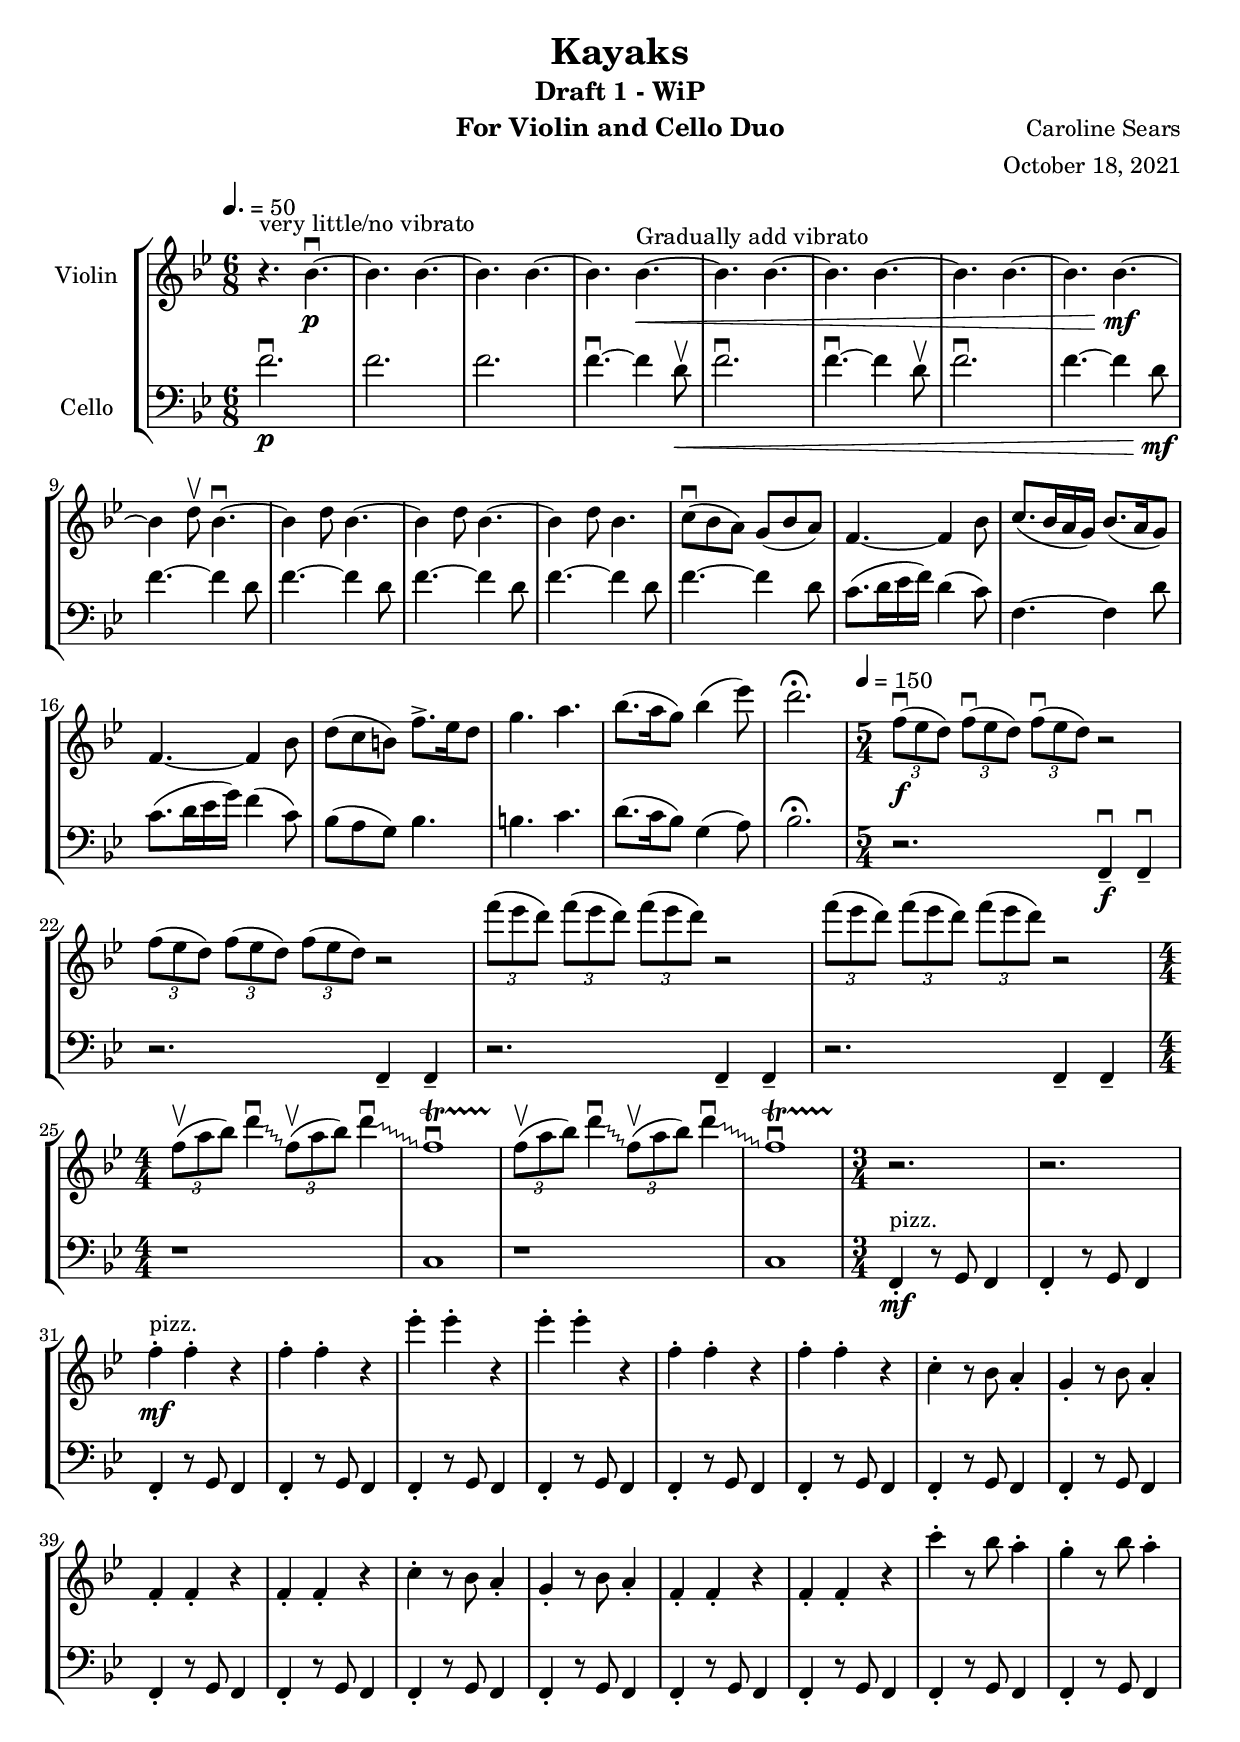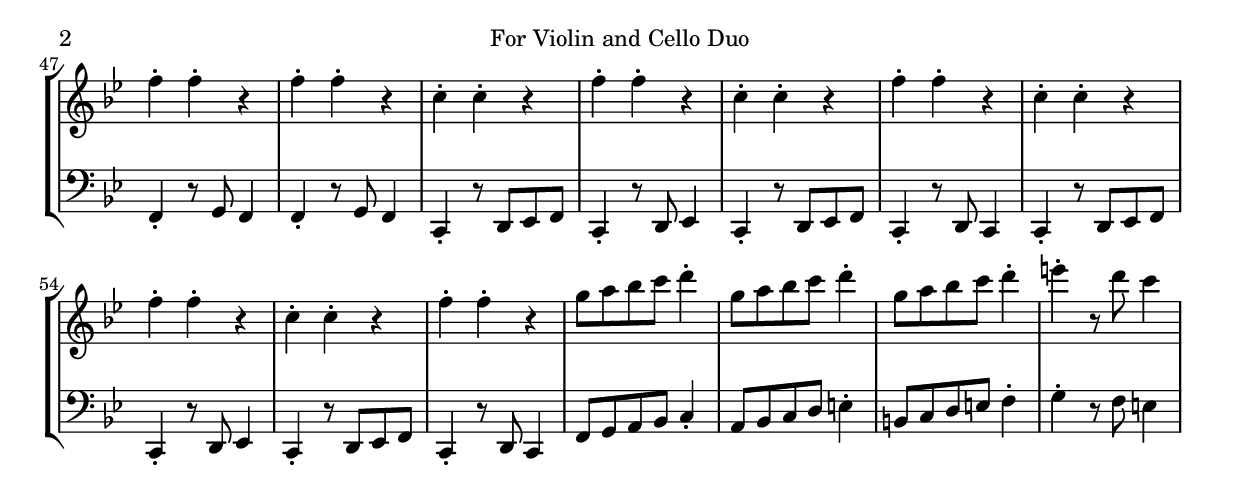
\header {
      % The following fields are centered
    title = "Kayaks"
    subtitle = "Draft 1 - WiP"
      % The following fields are evenly spread on one line
      % the field "instrument" also appears on following pages
    instrument =  "For Violin and Cello Duo"
    composer = "Caroline Sears"
      % The following fields are placed at opposite ends of the same line

    arranger = "October 18, 2021"
      % The following fields are centered at the bottom
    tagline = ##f

} %make this composition feel like a journey
\score {
% violin code
  \new StaffGroup <<
    \new Staff \with { instrumentName = "Violin" }
      \relative c'' {
      %A section
      \time 6/8
      \key bes \major
      \tempo 4. = 50 
      %bars1-8
       r4.^\markup "very little/no vibrato" bes4.\downbow~\p| bes4. bes4.~| bes4. bes~| bes bes~\<^\markup "Gradually add vibrato"|
       bes4. bes4.~| bes4. bes~| bes4. bes4.~| bes bes~\!\mf |
       %bars 9-16
       bes4 d8\upbow bes4.\downbow~|bes4 d8 bes4.~|bes4 d8 bes4.~ |bes4 d8 bes4.|
       c8\downbow (bes a) g (bes a) | f4.~f4 bes8| c8. (bes16 a g) bes8. (a16 g8) | f4.~f4 bes8|
       %bars 17-20
       d8 (c b) f'8.\accent ees16 d8 | g4. a4. | bes8. (a16 g8) bes4 (ees8) | d2.\fermata
      %%%%%%%%%%%%%%%%%%%%%%%%%%%%%
      %B Section
      \tempo 4 = 150
      \time 5/4
      %bars 21-24
      \tuplet 3/2 {f,8\downbow\f (ees d)} \tuplet 3/2 {f\downbow (ees d)}  \tuplet 3/2 {f\downbow (ees d)} r2 |
      \tuplet 3/2 {f8 (ees d)} \tuplet 3/2 {f (ees d)}  \tuplet 3/2 {f (ees d)} r2 |
      \tuplet 3/2 {f'8 (ees d)} \tuplet 3/2 {f (ees d)}  \tuplet 3/2 {f (ees d)} r2 |
      \tuplet 3/2 {f8 (ees d)} \tuplet 3/2 {f (ees d)}  \tuplet 3/2 {f (ees d)} r2 |
      % bars 25-28
      \numericTimeSignature \time 4/4
      \override Glissando.style = #'zigzag
      \tuplet 3/2 {f,8\upbow (a bes)} d4\downbow\glissando \tuplet 3/2 {f,8\upbow (a bes)} d4\downbow\glissando 
      f,1\downbow\startTrillSpan|
      \tuplet 3/2 {f8\stopTrillSpan\upbow (a bes)} d4\downbow\glissando \tuplet 3/2 {f,8\upbow (a bes)} d4\downbow\glissando 
      f,1\downbow\startTrillSpan|
      %%%%%%%%%%%%%%%%%%%%%%%%%%%%%%%%
      % C Section
      %bars 29-32
      \time 3/4
      r2.\stopTrillSpan | r | f4^"pizz."\staccato\mf f\staccato r |f4\staccato f\staccato r |
      %bars 33-36
      ees'\staccato ees\staccato r| ees\staccato ees\staccato r| f,4\staccato f\staccato r |f4\staccato f\staccato r |
      %bars 37-40
      c\staccato r8 bes a4\staccato | g\staccato r8 bes a4\staccato |f4\staccato f\staccato r |f4\staccato f\staccato r |
      %bars 41-44
      c'\staccato r8 bes a4\staccato | g\staccato r8 bes a4\staccato |f4\staccato f\staccato r |f4\staccato f\staccato r |
      %bars 45-48
      c''\staccato r8 bes a4\staccato | g\staccato r8 bes a4\staccato |f4\staccato f\staccato r |f4\staccato f\staccato r |
      %bars 49-52
      c4\staccato c\staccato r |f4\staccato f\staccato r |c4\staccato c\staccato r |f4\staccato f\staccato r |
      %bars 49-52
      c4\staccato c\staccato r |f4\staccato f\staccato r |c4\staccato c\staccato r |f4\staccato f\staccato r |
      %bars 57-60
      g8 a bes c d4\staccato |g,8 a bes c d4\staccato |g,8 a bes c d4\staccato | e4\staccato r8 d c4 |
      
      }
    


%cello code
    \new Staff \with { instrumentName = "Cello" }
      \relative c' { 
      \clef "bass"
      %A section
      \time 6/8
      \key bes \major
      \tempo 4. = 50
      %bars 1-8
      f2.\downbow\p |f |f |f4.\downbow~f4 d8\upbow\< |
      f2.\downbow|f4.\downbow~f4 d8\upbow |f2.\downbow|f4.~f4 d8\!\mf |
      %bars 9-16
      f4.~f4 d8 |f4.~f4 d8 |f4.~f4 d8 |f4.~f4 d8 |
      f4.~f4 d8 | c8. (d16 ees16 f) d4 (c8) |f,4.~f4 d'8 |c8. (d16 ees16 g) f4 (c8) |
      %bars 17-20
      bes8 (a g) bes4. | b4. c4. | d8. (c16 bes8) g4 (a8) |bes2.\fermata|
      %%%%%%%%%%%%%%%%%%%%%%%%%%%%%%%%%%
      %B section
      \tempo 4 = 150
      \time 5/4
      %bars 21-24
      r2. f,4\tenuto\downbow\f f4\downbow\tenuto |r2. f4\tenuto f4\tenuto |
      r2. f4\tenuto f4\tenuto |r2. f4\tenuto f4\tenuto |
      %bars 25-28
      \numericTimeSignature \time 4/4
      r1|c'1|r1|c1
      %%%%%%%%%%%%%%%%%%%%%%%%%%%%%%%%%%%
      %C Section
      \time 3/4
      %bars 29-32
      f,4\staccato^"pizz."\mf r8 g f4 |f4\staccato r8 g f4 |f4\staccato r8 g f4 |f4\staccato r8 g f4 |
      %bars 33-36
      f4\staccato r8 g f4 |f4\staccato r8 g f4 |f4\staccato r8 g f4 |f4\staccato r8 g f4 |
      %bars 37-40
      f4\staccato r8 g f4 |f4\staccato r8 g f4 |f4\staccato r8 g f4 |f4\staccato r8 g f4 |
      %bars 41-44
      f4\staccato r8 g f4 |f4\staccato r8 g f4 |f4\staccato r8 g f4 |f4\staccato r8 g f4 |
      %bars 45-48
      f4\staccato r8 g f4 |f4\staccato r8 g f4 |f4\staccato r8 g f4 |f4\staccato r8 g f4 |
      %bars 49-52
      c4\staccato r8 d8 ees f|c4\staccato r8 d ees4 | c4\staccato r8 d8 ees f|c4\staccato r8 d c4 |
      %bars 53-56
      c4\staccato r8 d8 ees f|c4\staccato r8 d ees4 | c4\staccato r8 d8 ees f|c4\staccato r8 d c4 |   
      %bars 57-60
      f8 g a bes c4\staccato | a8 bes c d e4\staccato |b8 c d e f4\staccato | g4\staccato r8 f e4 |


      }
  >>
  \layout { }
  \midi { }
}
